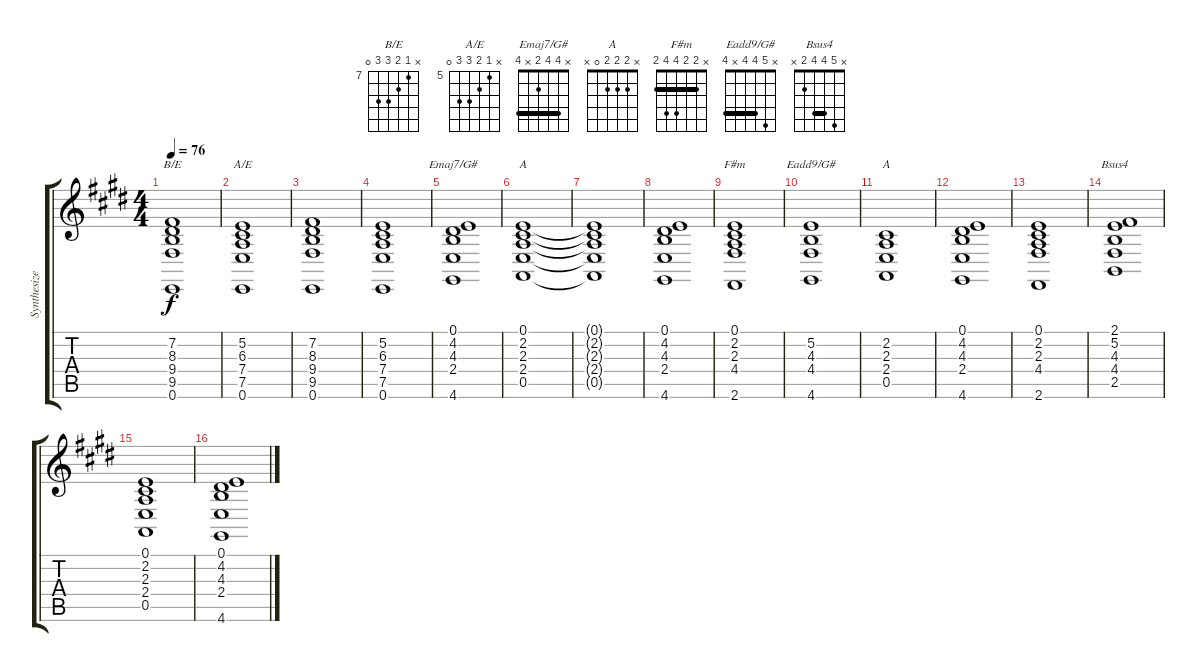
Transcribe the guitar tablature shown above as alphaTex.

\track ("Synthesizer" "Synthesize") {instrument synthstrings1}
\staff {score tabs}
\tuning (E4 B3 G3 D3 A2 E2) {hide}
\chord ("B/E" x 7 8 9 9 0) {firstfret 7}
\chord ("A/E" x 5 6 7 7 0) {firstfret 5}
\chord ("Emaj7/G#" x 4 4 2 x 4) {barre 4}
\chord ("A" x x x x x x)
\chord ("F#m" x 2 2 4 4 2) {barre 2}
\chord ("Eadd9/G#" x 5 4 4 x 4) {barre 4}
\chord ("A" x 2 2 2 0 x)
\chord ("Bsus4" x 5 4 4 2 x) {barre 4}
\ts (4 4)
\tempo 76
\clef g2
\ks c#minor
(7.2 8.3 9.4 9.5 0.6).1{ch "B/E" dy f} |
(5.2 6.3 7.4 7.5 0.6).1{ch "A/E"} |
(7.2 8.3 9.4 9.5 0.6).1 |
(5.2 6.3 7.4 7.5 0.6).1 |
(0.1 4.2 4.3 2.4 4.6).1{ch "Emaj7/G#"} |
(0.1 2.2 2.3 2.4 0.5).1{ch "A"} |
(0.1{t} 2.2{t} 2.3{t} 2.4{t} 0.5{t}).1 |
(0.1 4.2 4.3 2.4 4.6).1 |
(0.1 2.2 2.3 4.4 2.6).1{ch "F#m"} |
(5.2 4.3 4.4 4.6).1{ch "Eadd9/G#"} |
(2.2 2.3 2.4 0.5).1{ch "A"} |
(0.1 4.2 4.3 2.4 4.6).1 |
(0.1 2.2 2.3 4.4 2.6).1 |
(2.1 5.2 4.3 4.4 2.5).1{ch "Bsus4"} |
(0.1 2.2 2.3 2.4 0.5).1 |
(0.1 4.2 4.3 2.4 4.6).1
